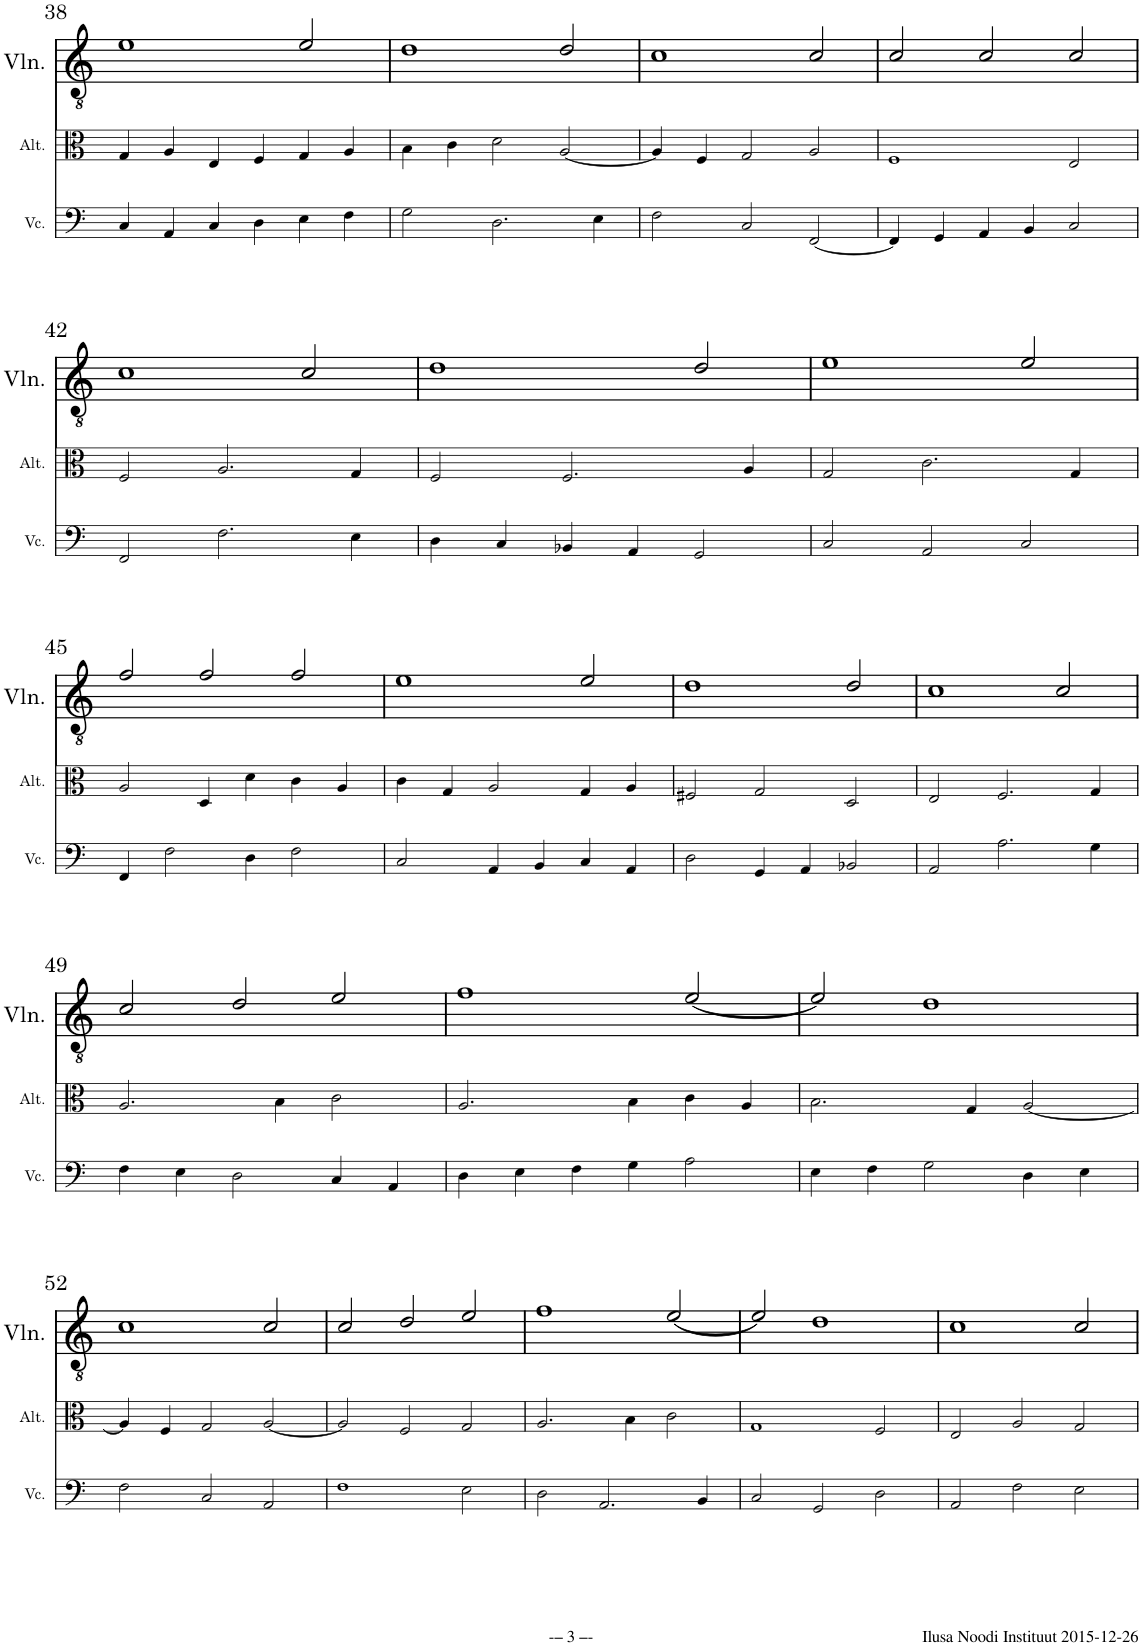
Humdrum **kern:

**kern	**kern	**kern
*part3	*part2	*part1
*staff3	*staff2	*staff1
*I"Violoncelle	*I"Alto	*I"Violon
*I'Vc.	*I'Alt.	*I'Vln.
!!LO:PB:g=z
*clefF4	*clefC3	*clefGv2
*k[]	*k[]	*k[]
*M3/2	*M3/2	*M3/2
=38	=38	=38
4C/	4G/	1e
4AA/	4A/	.
4C/	4E/	.
4D\	4F/	.
4E\	4G/	2e/
4F\	4A/	.
=39	=39	=39
2G\	4B\	1d
.	4c\	.
2.D\	2d\	.
.	[<2A/	2d/
4E\	.	.
=40	=40	=40
2F\	4A/]	1c
.	4F/	.
2C/	2G/	.
[<2FF/	2A/	2c/
=41	=41	=41
4FF/]	1F	2c/
4GG/	.	.
4AA/	.	2c/
4BB/	.	.
2C/	2E/	2c/
!!LO:LB:g=z
=42	=42	=42
2FF/	2F/	1c
2.F\	2.A/	.
.	.	2c/
4E\	4G/	.
=43	=43	=43
4D\	2F/	1d
4C/	.	.
4BB-X/	2.F/	.
4AA/	.	.
2GG/	.	2d/
.	4A/	.
=44	=44	=44
2C/	2G/	1e
2AA/	2.c\	.
2C/	.	2e/
.	4G/	.
!!LO:LB:g=z
=45	=45	=45
4FF/	2A/	2f/
2F\	.	.
.	4D/	2f/
4D\	4d\	.
2F\	4c\	2f/
.	4A/	.
=46	=46	=46
2C/	4c\	1e
.	4G/	.
4AA/	2A/	.
4BB/	.	.
4C/	4G/	2e/
4AA/	4A/	.
=47	=47	=47
2D\	2F#X/	1d
4GG/	2G/	.
4AA/	.	.
2BB-X/	2D/	2d/
=48	=48	=48
2AA/	2E/	1c
2.A\	2.F/	.
.	.	2c/
4G\	4G/	.
!!LO:LB:g=z
=49	=49	=49
4F\	2.A/	2c/
4E\	.	.
2D\	.	2d/
.	4B\	.
4C/	2c\	2e/
4AA/	.	.
=50	=50	=50
4D\	2.A/	1f
4E\	.	.
4F\	.	.
4G\	4B\	.
2A\	4c\	[<2e/
.	4A/	.
=51	=51	=51
4E\	2.B\	2e/]
4F\	.	.
2G\	.	1d
.	4G/	.
4D\	[<2A/	.
4E\	.	.
!!LO:LB:g=z
=52	=52	=52
2F\	4A/]	1c
.	4F/	.
2C/	2G/	.
2AA/	[<2A/	2c/
=53	=53	=53
1F	2A/]	2c/
.	2F/	2d/
2E\	2G/	2e/
=54	=54	=54
2D\	2.A/	1f
2.AA/	.	.
.	4B\	.
.	2c\	[<2e/
4BB/	.	.
=55	=55	=55
2C/	1G	2e/]
2GG/	.	1d
2D\	2F/	.
=56	=56	=56
2AA/	2E/	1c
2F\	2A/	.
2E\	2G/	2c/
=	=	=
*-	*-	*-
